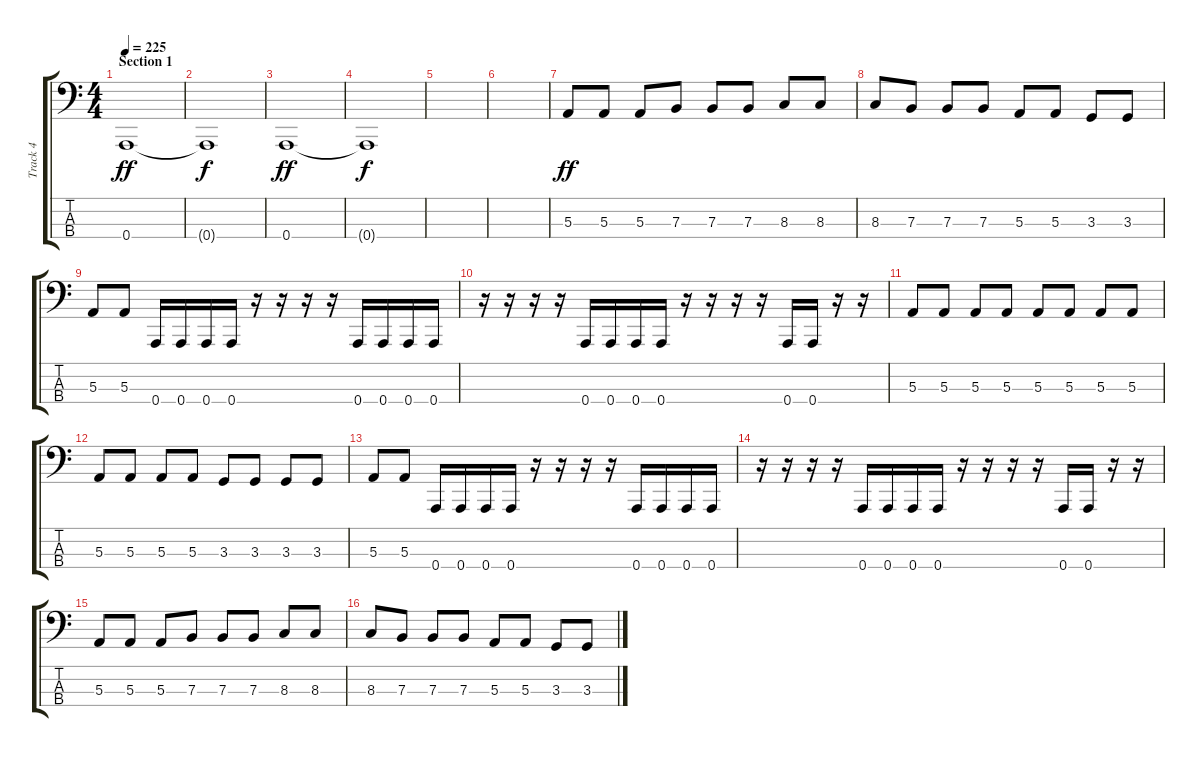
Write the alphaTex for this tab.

\track ("Track 4" "Track 4") {instrument electricbasspick}
\staff {score tabs}
\tuning (D2 A1 E1 A0) {hide}
\ts (4 4)
\section ("" "Section 1")
\tempo 225
\clef f4
\ks c
0.4.1{dy ff instrument electricbasspick} |
0.4{t}.1{dy f} |
0.4.1{dy ff} |
0.4{t}.1{dy f} |
|
|
5.3.8{dy ff} 5.3.8 5.3.8 7.3.8 7.3.8 7.3.8 8.3.8 8.3.8 |
8.3.8 7.3.8 7.3.8 7.3.8 5.3.8 5.3.8 3.3.8 3.3.8 |
5.3.8 5.3.8 0.4.16 0.4.16 0.4.16 0.4.16 r.16 r.16 r.16 r.16 0.4.16 0.4.16 0.4.16 0.4.16 |
r.16 r.16 r.16 r.16 0.4.16 0.4.16 0.4.16 0.4.16 r.16 r.16 r.16 r.16 0.4.16 0.4.16 r.16 r.16 |
5.3.8 5.3.8 5.3.8 5.3.8 5.3.8 5.3.8 5.3.8 5.3.8 |
5.3.8 5.3.8 5.3.8 5.3.8 3.3.8 3.3.8 3.3.8 3.3.8 |
5.3.8 5.3.8 0.4.16 0.4.16 0.4.16 0.4.16 r.16 r.16 r.16 r.16 0.4.16 0.4.16 0.4.16 0.4.16 |
r.16 r.16 r.16 r.16 0.4.16 0.4.16 0.4.16 0.4.16 r.16 r.16 r.16 r.16 0.4.16 0.4.16 r.16 r.16 |
5.3.8 5.3.8 5.3.8 7.3.8 7.3.8 7.3.8 8.3.8 8.3.8 |
8.3.8 7.3.8 7.3.8 7.3.8 5.3.8 5.3.8 3.3.8 3.3.8
